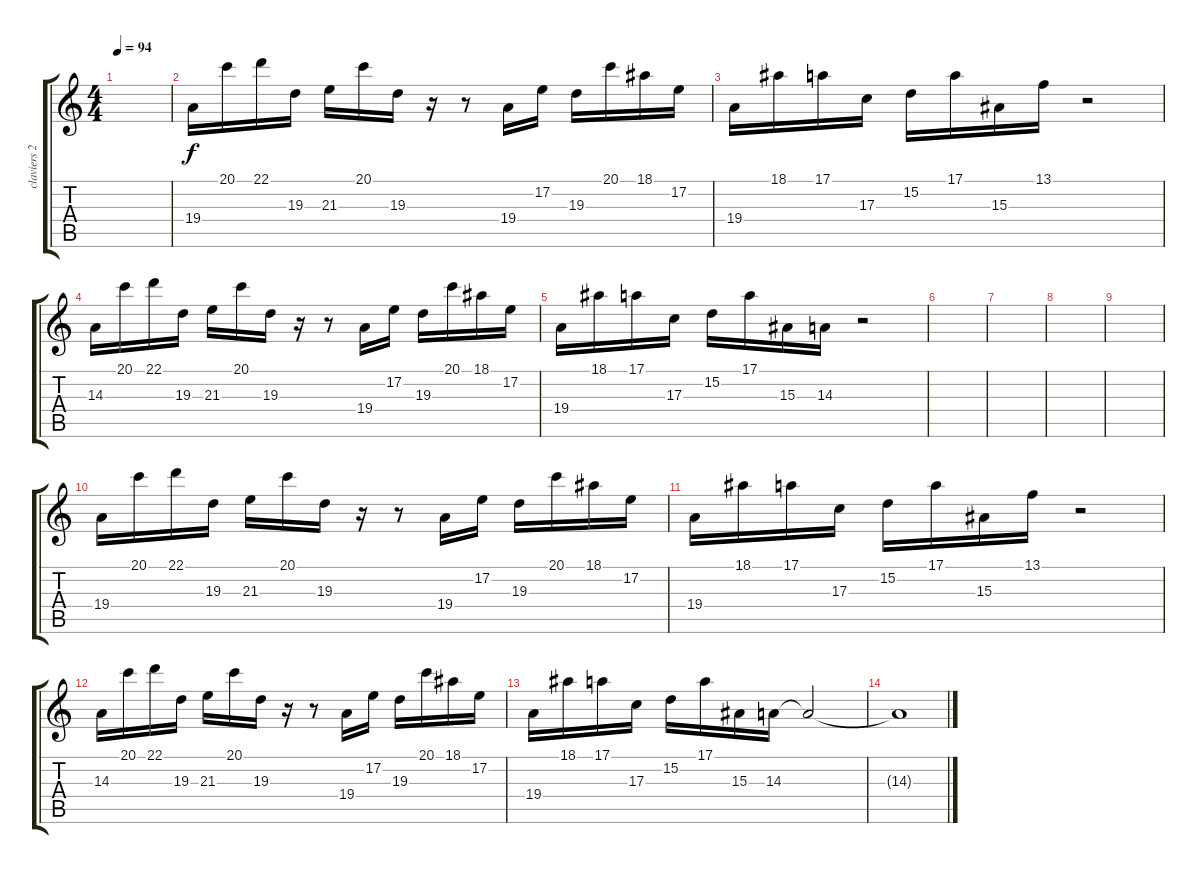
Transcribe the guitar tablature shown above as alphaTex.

\track ("claviers 2" "claviers 2") {instrument synthbrass1}
\staff {score tabs}
\tuning (E4 B3 G3 D3 A2 E2) {hide}
\ts (4 4)
\tempo 94
\clef g2
\ks c
|
19.4.16 20.1.16 22.1.16 19.3.16 21.3.16 20.1.16 19.3.16 r.16 r.8 19.4.16 17.2.16 19.3.16 20.1.16 18.1.16 17.2.16 |
19.4.16 18.1.16 17.1.16 17.3.16 15.2.16 17.1.16 15.3.16 13.1.16 r.2 |
14.3.16 20.1.16 22.1.16 19.3.16 21.3.16 20.1.16 19.3.16 r.16 r.8 19.4.16 17.2.16 19.3.16 20.1.16 18.1.16 17.2.16 |
19.4.16 18.1.16 17.1.16 17.3.16 15.2.16 17.1.16 15.3.16 14.3.16 r.2 |
|
|
|
|
19.4.16 20.1.16 22.1.16 19.3.16 21.3.16 20.1.16 19.3.16 r.16 r.8 19.4.16 17.2.16 19.3.16 20.1.16 18.1.16 17.2.16 |
19.4.16 18.1.16 17.1.16 17.3.16 15.2.16 17.1.16 15.3.16 13.1.16 r.2 |
14.3.16 20.1.16 22.1.16 19.3.16 21.3.16 20.1.16 19.3.16 r.16 r.8 19.4.16 17.2.16 19.3.16 20.1.16 18.1.16 17.2.16 |
19.4.16 18.1.16 17.1.16 17.3.16 15.2.16 17.1.16 15.3.16 14.3.16 14.3{t}.2 |
14.3{t}.1
